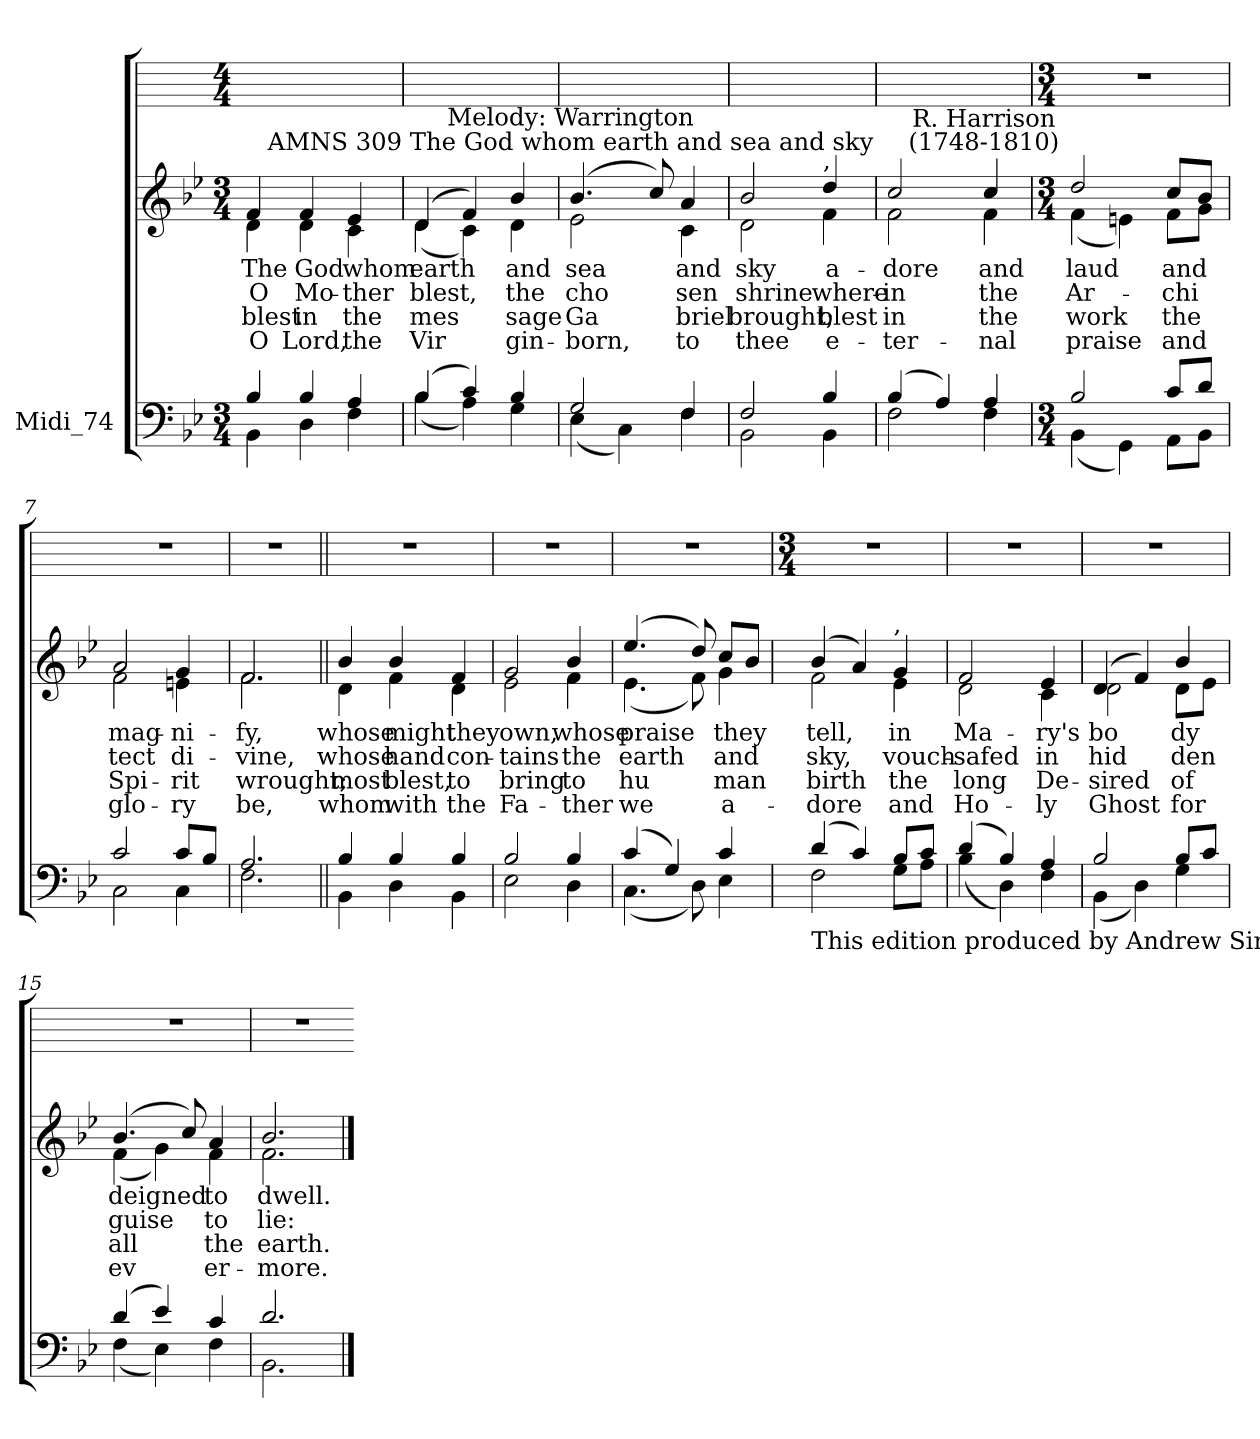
**kern	**kern	**text	**text	**text	**text	**kern
*part3	*part2	*part2	*part2	*part2	*part2	*part1
*staff3	*staff2	*staff2	*staff2	*staff2	*staff2	*staff1
*I"Midi_74	*	*	*	*	*	*
*clefF4	*clefG2	*	*	*	*	*
*k[b-e-]	*k[b-e-]	*	*	*	*	*
*B-:	*B-:	*	*	*	*	*
*M3/4	*M3/4	*	*	*	*	*M4/4
=1	=1	=1	=1	=1	=1	=1
*^	*	*	*	*	*	*
!	!	!LO:TX:a:cj:t=Venantius Fortunatus (c. 530-c. 600),\ntr. J. M. Neale (1818-1866)	!	!	!	!	!
!	!	!	!LO:LY:b	!LO:LY:b	!LO:LY:b	!LO:LY:b	!
*	*	*^	*	*	*	*	*
4B-/	4BB-\	4f/	4d\	The	O	blest	O	2.r
!	!	!	!	!LO:LY:b	!LO:LY:b	!LO:LY:b	!LO:LY:b	!
4B-/	4D\	4f/	4d\	God	Mo-	-in	Lord,	.
!	!	!	!	!LO:LY:b	!LO:LY:b	!LO:LY:b	!LO:LY:b	!
4A/	4F\	4e-/	4c\	whom	ther	the	the	.
=2	=2	=2	=2	=2	=2	=2	=2	=2
!	!	!	!	!LO:LY:b	!LO:LY:b	!LO:LY:b	!LO:LY:b	!
(>4B-/	(<4B-\	(>4d/	(<4d\	earth	blest,	mes	Vir	2.r
4c/)	4A\)	4f/)	4c\)	.	.	.	.	.
!	!	!	!	!LO:LY:b	!LO:LY:b	!LO:LY:b	!LO:LY:b	!
4B-/	4G\	4b-/	4d\	and	the	sage	gin-	.
=3	=3	=3	=3	=3	=3	=3	=3	=3
!	!	!LO:TX:a:cj:t=AMNS 309 The God whom earth and sea and sky	!	!	!	!	!	!
!	!	!LO:TX:a:cj:t=Melody&colon; Warrington	!	!	!	!	!	!
!	!	!	!	!LO:LY:b	!LO:LY:b	!LO:LY:b	!LO:LY:b	!
2G/	(<4E-\	(>4.b-/	2e-\	-sea	cho	Ga	born,	2.r
.	4C\)	.	.	.	.	.	.	.
.	.	8cc/)	.	.	.	.	.	.
!	!	!	!	!LO:LY:b	!LO:LY:b	!LO:LY:b	!LO:LY:b	!
4F/	4F\	4a/	4c\	and	sen	briel	to	.
=4	=4	=4	=4	=4	=4	=4	=4	=4
!	!	!	!	!LO:LY:b	!LO:LY:b	!LO:LY:b	!LO:LY:b	!
2F/	2BB-\	2b-/	2d\	sky	shrine	brought;	thee	2.r
!	!	!LO:TX:a:t=,	!	!	!	!	!	!
!	!	!	!	!LO:LY:b	!LO:LY:b	!LO:LY:b	!LO:LY:b	!
4B-/	4BB-\	4dd/	4f\	a-	-where-	-blest	e-	.
=5	=5	=5	=5	=5	=5	=5	=5	=5
!	!	!	!	!LO:LY:b	!LO:LY:b	!LO:LY:b	!LO:LY:b	!
(>4B-/	2F\	2cc/	2f\	-dore	in	in	ter-	2.r
4A/)	.	.	.	.	.	.	.	.
!	!	!LO:TX:a:cj:t=R. Harrison\n(1748-1810)	!	!	!	!	!	!
!	!	!	!	!LO:LY:b	!LO:LY:b	!LO:LY:b	!LO:LY:b	!
4A/	4F\	4cc/	4f\	-and	the	the	nal	.
!!LO:LB:g=z
=6	=6	=6	=6	=6	=6	=6	=6	=6
*M3/4	*	*M3/4	*	*	*	*	*	*M3/4
!	!	!	!	!LO:LY:b	!LO:LY:b	!LO:LY:b	!LO:LY:b	!
2B-/	(<4BB-\	2dd/	(<4f\	laud	Ar-	-work	praise	2.r
.	4GG\)	.	4en\)	.	.	.	.	.
!	!	!	!	!LO:LY:b	!LO:LY:b	!LO:LY:b	!LO:LY:b	!
8c/L	8AA\L	8cc/L	8f\L	and	chi	the	and	.
8d/J	8BB-\J	8b-/J	8g\J	.	.	.	.	.
=7	=7	=7	=7	=7	=7	=7	=7	=7
!	!	!	!	!LO:LY:b	!LO:LY:b	!LO:LY:b	!LO:LY:b	!
2c/	2C\	2a/	2f\	mag-	-tect	Spi-	-glo-	2.r
!	!	!	!	!LO:LY:b	!LO:LY:b	!LO:LY:b	!LO:LY:b	!
8c/L	4C\	4g/	4en\	-ni-	-di-	-rit	ry	.
8B-/J	.	.	.	.	.	.	.	.
=8	=8	=8	=8	=8	=8	=8	=8	=8
!	!	!	!	!LO:LY:b	!LO:LY:b	!LO:LY:b	!LO:LY:b	!
2.A/	2.F\	2.f/	2.f\	fy,	vine,	wrought;	be,	2.r
=9||	=9||	=9||	=9||	=9||	=9||	=9||	=9||	=9||
!	!	!	!	!LO:LY:b	!LO:LY:b	!LO:LY:b	!LO:LY:b	!
4B-/	4BB-\	4b-/	4d\	whose	whose	most	whom	2.r
!	!	!	!	!LO:LY:b	!LO:LY:b	!LO:LY:b	!LO:LY:b	!
4B-/	4D\	4b-/	4f\	might	hand	blest,	with	.
!	!	!	!	!LO:LY:b	!LO:LY:b	!LO:LY:b	!LO:LY:b	!
4B-/	4BB-\	4f/	4d\	they	con-	-to	the	.
=10	=10	=10	=10	=10	=10	=10	=10	=10
!	!	!	!	!LO:LY:b	!LO:LY:b	!LO:LY:b	!LO:LY:b	!
2B-/	2E-\	2g/	2e-\	own,	tains	bring	Fa-	2.r
!	!	!	!	!LO:LY:b	!LO:LY:b	!LO:LY:b	!LO:LY:b	!
4B-/	4D\	4b-/	4f\	-whose	the	to	ther	.
=11	=11	=11	=11	=11	=11	=11	=11	=11
!	!	!	!	!LO:LY:b	!LO:LY:b	!LO:LY:b	!LO:LY:b	!
(>4c/	(<4.C\	(>4.ee-/	(<4.e-\	praise	earth	hu	we	2.r
4G/)	.	.	.	.	.	.	.	.
.	8D\)	8dd/)	8f\)	.	.	.	.	.
!	!	!	!	!LO:LY:b	!LO:LY:b	!LO:LY:b	!LO:LY:b	!
4c/	4E-\	8cc/L	4g\	they	and	man	a-	.
.	.	8b-/J	.	.	.	.	.	.
!!LO:LB:g=z
=12	=12	=12	=12	=12	=12	=12	=12	=12
*	*	*	*	*	*	*	*	*M3/4
!LO:TX:b:t=This edition produced by Andrew Sims, 2020	!	!	!	!	!	!	!	!
!	!	!	!	!LO:LY:b	!LO:LY:b	!LO:LY:b	!LO:LY:b	!
(>4d/	2F\	(>4b-/	2f\	-tell,	sky,	birth	dore	2.r
4c/)	.	4a/)	.	.	.	.	.	.
!	!	!LO:TX:a:t=,	!	!	!	!	!	!
!	!	!	!	!LO:LY:b	!LO:LY:b	!LO:LY:b	!LO:LY:b	!
8B-/L	8G\L	4g/	4e-\	in	vouch-	-the	and	.
8c/J	8A\J	.	.	.	.	.	.	.
=13	=13	=13	=13	=13	=13	=13	=13	=13
!	!	!	!	!LO:LY:b	!LO:LY:b	!LO:LY:b	!LO:LY:b	!
(>4d/	(<4B-\	2f/	2d\	Ma-	-safed	long	Ho-	2.r
4B-/)	4D\)	.	.	.	.	.	.	.
!	!	!	!	!LO:LY:b	!LO:LY:b	!LO:LY:b	!LO:LY:b	!
4A/	4F\	4e-/	4c\	-ry's	in	De-	-ly	.
=14	=14	=14	=14	=14	=14	=14	=14	=14
!	!	!	!	!LO:LY:b	!LO:LY:b	!LO:LY:b	!LO:LY:b	!
2B-/	(<4BB-\	(>4d/	2d\	bo	hid	sired	Ghost	2.r
.	4D\)	4f/)	.	.	.	.	.	.
!	!	!	!	!LO:LY:b	!LO:LY:b	!LO:LY:b	!LO:LY:b	!
8B-/L	4G\	4b-/	8d\L	dy	den	of	for	.
8c/J	.	.	8e-\J	.	.	.	.	.
=15	=15	=15	=15	=15	=15	=15	=15	=15
!	!	!	!	!LO:LY:b	!LO:LY:b	!LO:LY:b	!LO:LY:b	!
(>4d/	(<4F\	(>4.b-/	(<4f\	deigned	guise	all	ev	2.r
4e-/)	4E-\)	.	4g\)	.	.	.	.	.
.	.	8cc/)	.	.	.	.	.	.
!	!	!	!	!LO:LY:b	!LO:LY:b	!LO:LY:b	!LO:LY:b	!
4c/	4F\	4a/	4f\	to	to	the	er-	.
=16	=16	=16	=16	=16	=16	=16	=16	=16
!	!	!	!	!LO:LY:b	!LO:LY:b	!LO:LY:b	!LO:LY:b	!
2.d/	2.BB-\	2.b-/	2.f\	-dwell.	lie:	earth.	more.	2.r
*v	*v	*	*	*	*	*	*	*
*	*v	*v	*	*	*	*	*
==	==	=	=	=	=	=
*-	*-	*-	*-	*-	*-	*-
